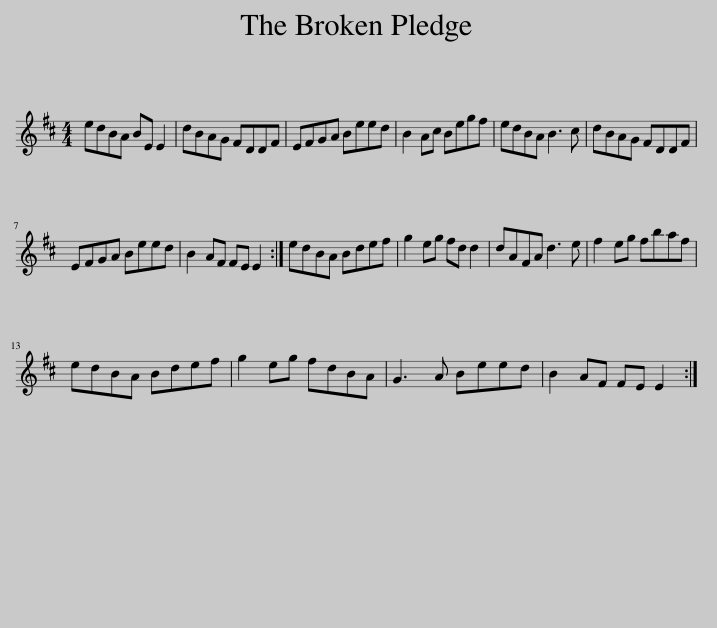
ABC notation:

X:1
L:1/8
M:4/4
I:linebreak $
K:D
V:1 treble
V:1
 edBA BE E2 | dBAG FDDF | EFGA Beed | B2 Ac Begf | edBA B3 c | %5
 dBAG FDDF |$ EFGA Beed | B2 AF FE E2 :| edBA Bdef | g2 eg fd d2 | %10
 dAFA d3 e | f2 eg fbaf |$ edBA Bdef | g2 eg fdBA | G3 A Beed | %15
 B2 AF FE E2 :| %16
